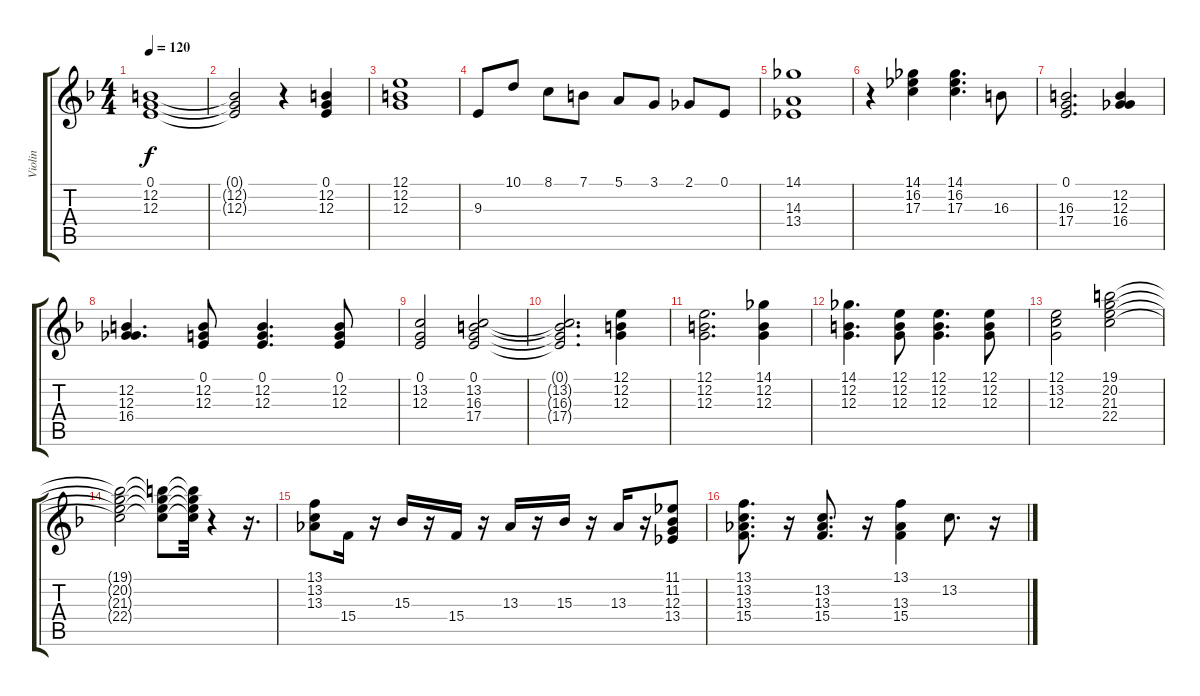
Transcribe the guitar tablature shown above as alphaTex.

\track ("Violin" "Violin") {instrument stringensemble1}
\staff {score tabs}
\tuning (E4 B3 G3 D3 A2 E2) {hide}
\ts (4 4)
\tempo 120
\clef g2
\ks dminor
(0.1 12.2 12.3).1{dy f} |
(0.1{t} 12.2{t} 12.3{t}).2 r.4 (0.1 12.2 12.3).4 |
(12.1 12.2 12.3).1 |
9.3.8 10.1.8 8.1.8 7.1.8 5.1.8 3.1.8 2.1.8 0.1.8 |
(14.1 14.3 13.4).1 |
r.4 (14.1 16.2 17.3).4 (14.1 16.2 17.3).4{d} 16.3.8 |
(0.1 16.3 17.4).2{d} (12.2 12.3 16.4).4 |
(12.2 12.3 16.4).4{d} (0.1 12.2 12.3).8 (0.1 12.2 12.3).4{d} (0.1 12.2 12.3).8 |
(0.1 13.2 12.3).2 (0.1 13.2 16.3 17.4).2 |
(0.1{t} 13.2{t} 16.3{t} 17.4{t}).2{d} (12.1 12.2 12.3).4 |
(12.1 12.2 12.3).2{d} (14.1 12.2 12.3).4 |
(14.1 12.2 12.3).4{d} (12.1 12.2 12.3).8 (12.1 12.2 12.3).4{d} (12.1 12.2 12.3).8 |
(12.1 13.2 12.3).2 (19.1 20.2 21.3 22.4).2 |
(19.1{t} 20.2{t} 21.3{t} 22.4{t}).2 (19.1{t} 20.2{t} 21.3{t} 22.4{t}).8 (19.1{t} 20.2{t} 21.3{t} 22.4{t}).32 r.4 r.16{d} |
(13.1 13.2 13.3).8 15.4.16 r.16 15.3.16 r.16 15.4.16 r.16 13.3.16 r.16 15.3.16 r.16 13.3.16 r.16 (11.1 11.2 12.3 13.4).8 |
(13.1 13.2 13.3 15.4).8{d} r.16 (13.2 13.3 15.4).8{d} r.16 (13.1 13.3 15.4).4 13.2.8{d} r.16
